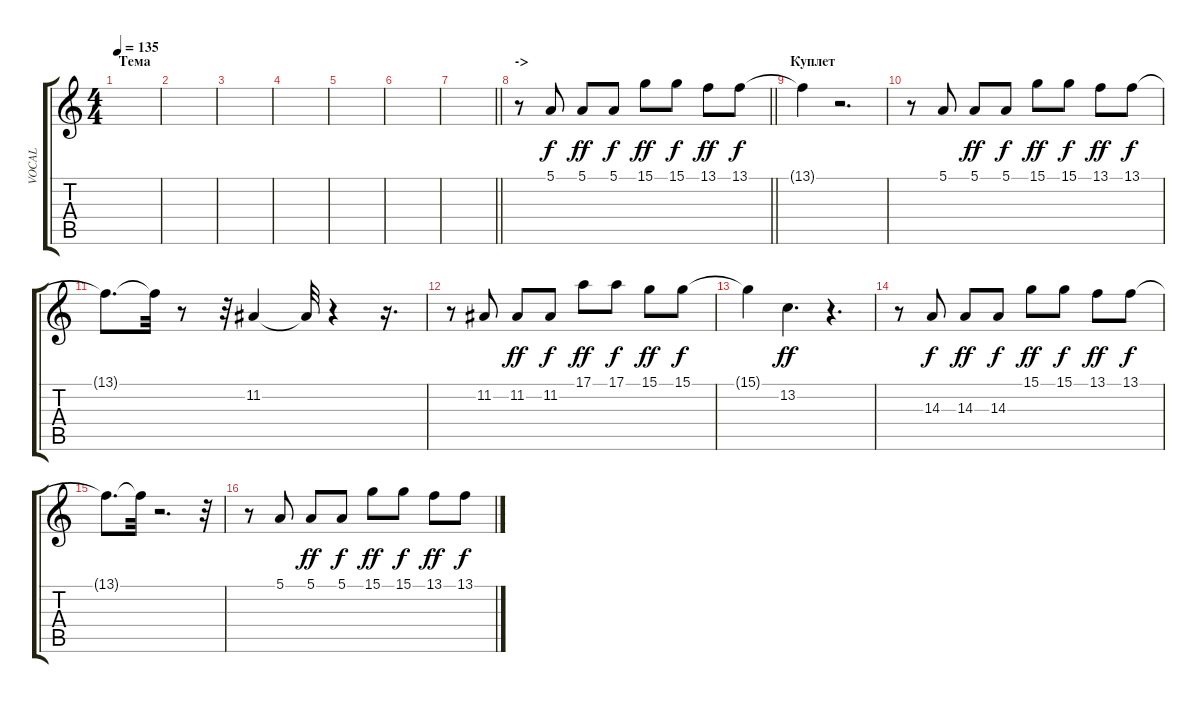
\track ("VOCAL" "VOCAL") {instrument musicbox}
\staff {score tabs}
\tuning (E4 B3 G3 D3 A2 E2) {hide}
\ts (4 4)
\section ("" "Тема")
\tempo 135
\clef g2
\ks c
|
|
|
|
|
|
\barLineRight lightlight
|
\section ("" "->")
\barLineRight lightlight
r.8 5.1.8 5.1.8{dy ff} 5.1.8{dy f} 15.1.8{dy ff} 15.1.8{dy f} 13.1.8{dy ff} 13.1.8{dy f} |
\section ("" "Куплет")
13.1{t}.4 r.2{d} |
r.8 5.1.8 5.1.8{dy ff} 5.1.8{dy f} 15.1.8{dy ff} 15.1.8{dy f} 13.1.8{dy ff} 13.1.8{dy f} |
13.1{t}.8{d} 13.1{t}.32 r.8 r.32 11.2.4 11.2{t}.32 r.4 r.16{d} |
r.8 11.2.8 11.2.8{dy ff} 11.2.8{dy f} 17.1.8{dy ff} 17.1.8{dy f} 15.1.8{dy ff} 15.1.8{dy f} |
15.1{t}.4 13.2.4{d dy ff} r.4{d} |
r.8 14.3.8{dy f} 14.3.8{dy ff} 14.3.8{dy f} 15.1.8{dy ff} 15.1.8{dy f} 13.1.8{dy ff} 13.1.8{dy f} |
13.1{t}.8{d} 13.1{t}.32 r.2{d} r.32 |
r.8 5.1.8 5.1.8{dy ff} 5.1.8{dy f} 15.1.8{dy ff} 15.1.8{dy f} 13.1.8{dy ff} 13.1.8{dy f}
